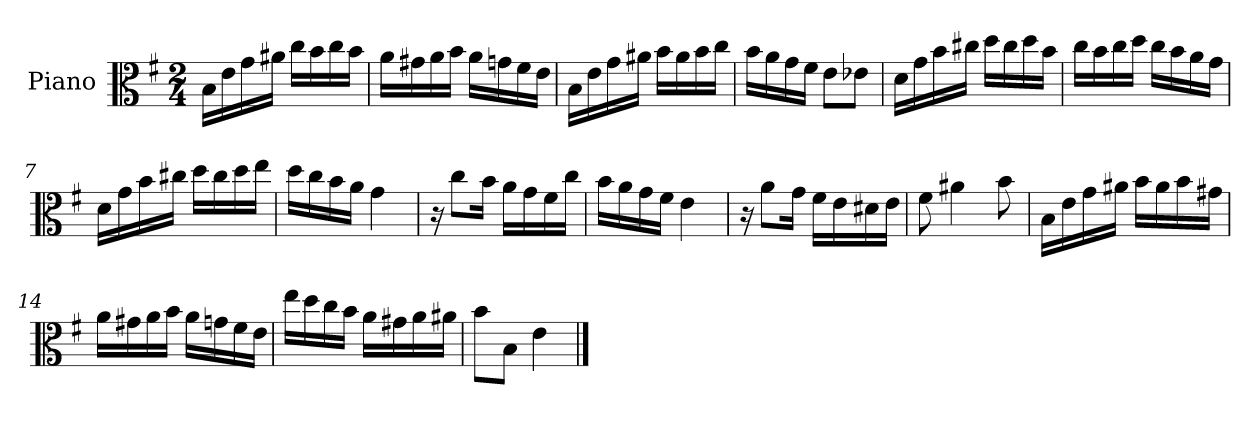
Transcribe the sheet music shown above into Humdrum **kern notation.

**kern
*part1
*staff1
*I"Piano
*I'Pno
*clefC3
*k[f#]
*M2/4
=1
16B\LL
16e\
16g\
16a#X\JJ
16cc\LL
16b\
16cc\
16b\JJ
=2
16a\LL
16g#X\
16a\
16b\JJ
16a\LL
16gn\
16f#\
16e\JJ
=3
16B\LL
16e\
16g\
16a#X\JJ
16b\LL
16a#\
16b\
16cc\JJ
=4
16b\LL
16a\
16g\
16f#\JJ
8e\L
8e-X\J
=5
16d\LL
16g\
16b\
16cc#X\JJ
16dd\LL
16cc#\
16dd\
16b\JJ
=6
16cc\LL
16b\
16cc\
16dd\JJ
16cc\LL
16b\
16a\
16g\JJ
=7
16d\LL
16g\
16b\
16cc#X\JJ
16dd\LL
16cc#\
16dd\
16ee\JJ
=8
16dd\LL
16cc\
16b\
16a\JJ
4g\
=9
16r
8cc\L
16b\Jk
16a\LL
16g\
16f#\
16cc\JJ
=10
16b\LL
16a\
16g\
16f#\JJ
4e\
=11
16r
8a\L
16g\Jk
16f#\LL
16e\
16d#X\
16e\JJ
=12
8f#\
4a#X\
8b\
=13
16B\LL
16e\
16g\
16a#X\JJ
16b\LL
16a#\
16b\
16g#X\JJ
=14
16a\LL
16g#X\
16a\
16b\JJ
16a\LL
16gn\
16f#\
16e\JJ
=15
16ee\LL
16dd\
16cc\
16b\JJ
16a\LL
16g#X\
16a\
16a#X\JJ
=16
8b\L
8B\J
4e\
==
*-
